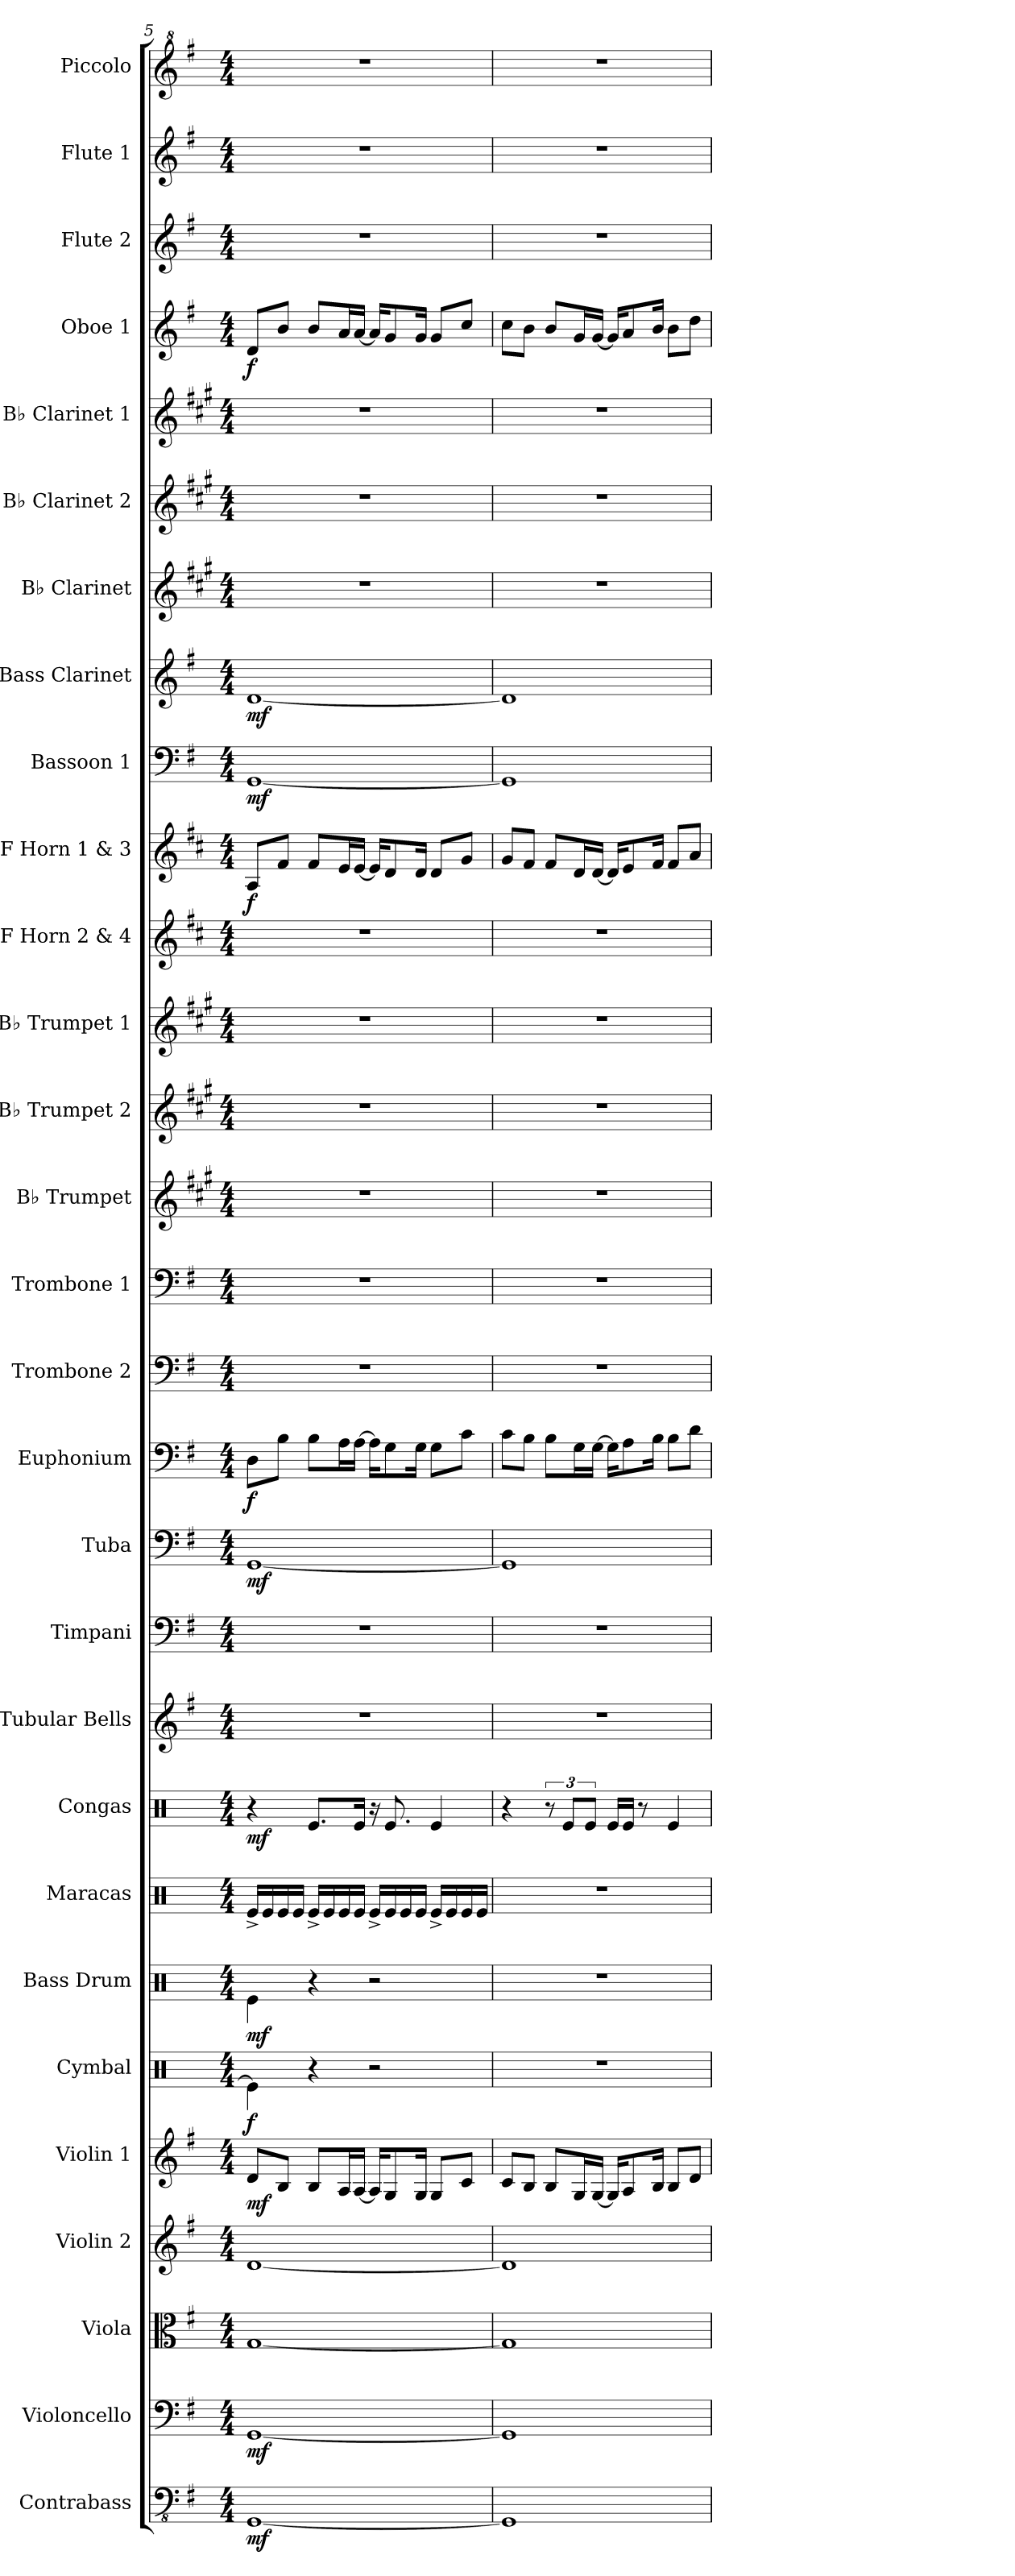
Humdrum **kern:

**kern	**dynam	**kern	**dynam	**kern	**kern	**kern	**dynam	**kern	**dynam	**kern	**dynam	**kern	**kern	**dynam	**kern	**kern	**kern	**dynam	**kern	**dynam	**kern	**kern	**kern	**kern	**kern	**kern	**kern	**dynam	**kern	**dynam	**kern	**dynam	**kern	**kern	**kern	**kern	**dynam	**kern	**kern	**kern
*part29	*part29	*part28	*part28	*part27	*part26	*part25	*part25	*part24	*part24	*part23	*part23	*part22	*part21	*part21	*part20	*part19	*part18	*part18	*part17	*part17	*part16	*part15	*part14	*part13	*part12	*part11	*part10	*part10	*part9	*part9	*part8	*part8	*part7	*part6	*part5	*part4	*part4	*part3	*part2	*part1
*staff29	*staff29	*staff28	*staff28	*staff27	*staff26	*staff25	*staff25	*staff24	*staff24	*staff23	*staff23	*staff22	*staff21	*staff21	*staff20	*staff19	*staff18	*staff18	*staff17	*staff17	*staff16	*staff15	*staff14	*staff13	*staff12	*staff11	*staff10	*staff10	*staff9	*staff9	*staff8	*staff8	*staff7	*staff6	*staff5	*staff4	*staff4	*staff3	*staff2	*staff1
*I"Contrabass	*	*I"Violoncello	*	*I"Viola	*I"Violin 2	*I"Violin 1	*	*I"Cymbal	*	*I"Bass Drum	*	*I"Maracas	*I"Congas	*	*I"Tubular Bells	*I"Timpani	*I"Tuba	*	*I"Euphonium	*	*I"Trombone 2	*I"Trombone 1	*I"B♭ Trumpet	*I"B♭ Trumpet 2	*I"B♭ Trumpet 1	*I"F Horn 2 &amp; 4	*I"F Horn 1 &amp; 3	*	*I"Bassoon 1	*	*I"Bass Clarinet	*	*I"B♭ Clarinet	*I"B♭ Clarinet 2	*I"B♭ Clarinet 1	*I"Oboe 1	*	*I"Flute 2	*I"Flute 1	*I"Piccolo
*I'Cb.	*	*I'Vc.	*	*I'Vla.	*I'Vln. 2	*I'Vln. 1	*	*I'Cym.	*	*I'B. Dr.	*	*I'Mrcs.	*I'Co.	*	*I'Tu. Be.	*I'Timp.	*I'Tba.	*	*I'Euph.	*	*I'Tbn. 2	*I'Tbn. 1	*I'B♭ Tpt.	*I'B♭ Tpt. 2	*I'B♭ Tpt. 1	*I'F Hn. 2 4	*I'F Hn. 1 3	*	*I'Bsn. 1	*	*I'B. Cl.	*	*I'B♭ Cl.	*I'B♭ Cl. 2	*I'B♭ Cl. 1	*I'Ob. 1	*	*I'Fl. 2	*I'Fl. 1	*I'Picc.
*clefFv4	*	*clefF4	*	*clefC3	*clefG2	*clefG2	*	*clefX	*	*clefX	*	*clefX	*clefX	*	*clefG2	*clefF4	*clefF4	*	*clefF4	*	*clefF4	*clefF4	*clefG2	*clefG2	*clefG2	*clefG2	*clefG2	*	*clefF4	*	*clefG2	*	*clefG2	*clefG2	*clefG2	*clefG2	*	*clefG2	*clefG2	*clefG^2
*	*	*	*	*	*	*	*	*	*	*	*	*	*	*	*	*	*	*	*	*	*	*	*ITrd1c2	*ITrd1c2	*ITrd1c2	*ITrd4c7	*ITrd4c7	*	*	*	*ITrd8c14	*	*ITrd1c2	*ITrd1c2	*ITrd1c2	*	*	*	*	*ITrd-7c-12
*k[f#]	*	*k[f#]	*	*k[f#]	*k[f#]	*k[f#]	*	*k[]	*	*k[]	*	*k[]	*k[]	*	*k[f#]	*k[f#]	*k[f#]	*	*k[f#]	*	*k[f#]	*k[f#]	*k[f#]	*k[f#]	*k[f#]	*k[f#]	*k[f#]	*	*k[f#]	*	*k[f#]	*	*k[f#]	*k[f#]	*k[f#]	*k[f#]	*	*k[f#]	*k[f#]	*k[f#]
*M4/4	*	*M4/4	*	*M4/4	*M4/4	*M4/4	*	*M4/4	*	*M4/4	*	*M4/4	*M4/4	*	*M4/4	*M4/4	*M4/4	*	*M4/4	*	*M4/4	*M4/4	*M4/4	*M4/4	*M4/4	*M4/4	*M4/4	*	*M4/4	*	*M4/4	*	*M4/4	*M4/4	*M4/4	*M4/4	*	*M4/4	*M4/4	*M4/4
=5	=5	=5	=5	=5	=5	=5	=5	=5	=5	=5	=5	=5	=5	=5	=5	=5	=5	=5	=5	=5	=5	=5	=5	=5	=5	=5	=5	=5	=5	=5	=5	=5	=5	=5	=5	=5	=5	=5	=5	=5
*	*	*	*	*	*	*	*	*^	*	*	*	*	*	*	*	*	*	*	*	*	*	*	*	*	*	*	*	*	*	*	*	*	*	*	*	*	*	*	*	*
!	!LO:DY:b	!	!LO:DY:b	!	!	!	!LO:DY:b	!	!	!LO:DY:b	!	!LO:DY:b	!	!	!LO:DY:b	!	!	!	!LO:DY:b	!	!LO:DY:b	!	!	!	!	!	!	!	!LO:DY:b	!	!LO:DY:b	!	!LO:DY:b	!	!	!	!	!LO:DY:b	!	!	!
[1GGG	mf	[1GG	mf	[1G	[1d	8d/L	mf	4Re\]	4Re^\yy	f	4Re\	mf	16Re^/LL	4r	mf	1r	1r	[1GG	mf	8D\L	f	1r	1r	1r	1r	1r	1r	8D/L	f	[1GG	mf	[1D	mf	1r	1r	1r	8d/L	f	1r	1r	1r
.	.	.	.	.	.	.	.	.	.	.	.	.	16Re/	.	.	.	.	.	.	.	.	.	.	.	.	.	.	.	.	.	.	.	.	.	.	.	.	.	.	.	.
.	.	.	.	.	.	8B/J	.	.	.	.	.	.	16Re/	.	.	.	.	.	.	8B\J	.	.	.	.	.	.	.	8B/J	.	.	.	.	.	.	.	.	8b/J	.	.	.	.
.	.	.	.	.	.	.	.	.	.	.	.	.	16Re/JJ	.	.	.	.	.	.	.	.	.	.	.	.	.	.	.	.	.	.	.	.	.	.	.	.	.	.	.	.
.	.	.	.	.	.	8B/L	.	4r	2.ryy	.	4r	.	16Re^/LL	8.Re/L	.	.	.	.	.	8B\L	.	.	.	.	.	.	.	8B/L	.	.	.	.	.	.	.	.	8b/L	.	.	.	.
.	.	.	.	.	.	.	.	.	.	.	.	.	16Re/	.	.	.	.	.	.	.	.	.	.	.	.	.	.	.	.	.	.	.	.	.	.	.	.	.	.	.	.
.	.	.	.	.	.	16A/L	.	.	.	.	.	.	16Re/	.	.	.	.	.	.	16A\L	.	.	.	.	.	.	.	16A/L	.	.	.	.	.	.	.	.	16a/L	.	.	.	.
.	.	.	.	.	.	[16A/JJ	.	.	.	.	.	.	16Re/JJ	16Re/Jk	.	.	.	.	.	[16A\JJ	.	.	.	.	.	.	.	[16A/JJ	.	.	.	.	.	.	.	.	[16a/JJ	.	.	.	.
.	.	.	.	.	.	16A/KL]	.	2r	.	.	2r	.	16Re^/LL	16r	.	.	.	.	.	16A\KL]	.	.	.	.	.	.	.	16A/KL]	.	.	.	.	.	.	.	.	16a/KL]	.	.	.	.
.	.	.	.	.	.	8G/	.	.	.	.	.	.	16Re/	8.Re/	.	.	.	.	.	8G\	.	.	.	.	.	.	.	8G/	.	.	.	.	.	.	.	.	8g/	.	.	.	.
.	.	.	.	.	.	.	.	.	.	.	.	.	16Re/	.	.	.	.	.	.	.	.	.	.	.	.	.	.	.	.	.	.	.	.	.	.	.	.	.	.	.	.
.	.	.	.	.	.	16G/Jk	.	.	.	.	.	.	16Re/JJ	.	.	.	.	.	.	16G\Jk	.	.	.	.	.	.	.	16G/Jk	.	.	.	.	.	.	.	.	16g/Jk	.	.	.	.
.	.	.	.	.	.	8G/L	.	.	.	.	.	.	16Re^/LL	4Re/	.	.	.	.	.	8G\L	.	.	.	.	.	.	.	8G/L	.	.	.	.	.	.	.	.	8g/L	.	.	.	.
.	.	.	.	.	.	.	.	.	.	.	.	.	16Re/	.	.	.	.	.	.	.	.	.	.	.	.	.	.	.	.	.	.	.	.	.	.	.	.	.	.	.	.
.	.	.	.	.	.	8c/J	.	.	.	.	.	.	16Re/	.	.	.	.	.	.	8c\J	.	.	.	.	.	.	.	8c/J	.	.	.	.	.	.	.	.	8cc/J	.	.	.	.
.	.	.	.	.	.	.	.	.	.	.	.	.	16Re/JJ	.	.	.	.	.	.	.	.	.	.	.	.	.	.	.	.	.	.	.	.	.	.	.	.	.	.	.	.
*	*	*	*	*	*	*	*	*v	*v	*	*	*	*	*	*	*	*	*	*	*	*	*	*	*	*	*	*	*	*	*	*	*	*	*	*	*	*	*	*	*	*
=6	=6	=6	=6	=6	=6	=6	=6	=6	=6	=6	=6	=6	=6	=6	=6	=6	=6	=6	=6	=6	=6	=6	=6	=6	=6	=6	=6	=6	=6	=6	=6	=6	=6	=6	=6	=6	=6	=6	=6	=6
1GGG]	.	1GG]	.	1G]	1d]	8c/L	.	1r	.	1r	.	1r	4r	.	1r	1r	1GG]	.	8c\L	.	1r	1r	1r	1r	1r	1r	8c/L	.	1GG]	.	1D]	.	1r	1r	1r	8cc\L	.	1r	1r	1r
.	.	.	.	.	.	8B/J	.	.	.	.	.	.	.	.	.	.	.	.	8B\J	.	.	.	.	.	.	.	8B/J	.	.	.	.	.	.	.	.	8b\J	.	.	.	.
.	.	.	.	.	.	8B/L	.	.	.	.	.	.	12r	.	.	.	.	.	8B\L	.	.	.	.	.	.	.	8B/L	.	.	.	.	.	.	.	.	8b/L	.	.	.	.
.	.	.	.	.	.	.	.	.	.	.	.	.	12Re/L	.	.	.	.	.	.	.	.	.	.	.	.	.	.	.	.	.	.	.	.	.	.	.	.	.	.	.
.	.	.	.	.	.	16G/L	.	.	.	.	.	.	.	.	.	.	.	.	16G\L	.	.	.	.	.	.	.	16G/L	.	.	.	.	.	.	.	.	16g/L	.	.	.	.
.	.	.	.	.	.	.	.	.	.	.	.	.	12Re/J	.	.	.	.	.	.	.	.	.	.	.	.	.	.	.	.	.	.	.	.	.	.	.	.	.	.	.
.	.	.	.	.	.	[16G/JJ	.	.	.	.	.	.	.	.	.	.	.	.	[16G\JJ	.	.	.	.	.	.	.	[16G/JJ	.	.	.	.	.	.	.	.	[16g/JJ	.	.	.	.
.	.	.	.	.	.	16G/KL]	.	.	.	.	.	.	16Re/LL	.	.	.	.	.	16G\KL]	.	.	.	.	.	.	.	16G/KL]	.	.	.	.	.	.	.	.	16g/KL]	.	.	.	.
.	.	.	.	.	.	8A/	.	.	.	.	.	.	16Re/JJ	.	.	.	.	.	8A\	.	.	.	.	.	.	.	8A/	.	.	.	.	.	.	.	.	8a/	.	.	.	.
.	.	.	.	.	.	.	.	.	.	.	.	.	8r	.	.	.	.	.	.	.	.	.	.	.	.	.	.	.	.	.	.	.	.	.	.	.	.	.	.	.
.	.	.	.	.	.	16B/Jk	.	.	.	.	.	.	.	.	.	.	.	.	16B\Jk	.	.	.	.	.	.	.	16B/Jk	.	.	.	.	.	.	.	.	16b/Jk	.	.	.	.
.	.	.	.	.	.	8B/L	.	.	.	.	.	.	4Re/	.	.	.	.	.	8B\L	.	.	.	.	.	.	.	8B/L	.	.	.	.	.	.	.	.	8b\L	.	.	.	.
.	.	.	.	.	.	8d/J	.	.	.	.	.	.	.	.	.	.	.	.	8d\J	.	.	.	.	.	.	.	8d/J	.	.	.	.	.	.	.	.	8dd\J	.	.	.	.
=	=	=	=	=	=	=	=	=	=	=	=	=	=	=	=	=	=	=	=	=	=	=	=	=	=	=	=	=	=	=	=	=	=	=	=	=	=	=	=	=
*-	*-	*-	*-	*-	*-	*-	*-	*-	*-	*-	*-	*-	*-	*-	*-	*-	*-	*-	*-	*-	*-	*-	*-	*-	*-	*-	*-	*-	*-	*-	*-	*-	*-	*-	*-	*-	*-	*-	*-	*-
